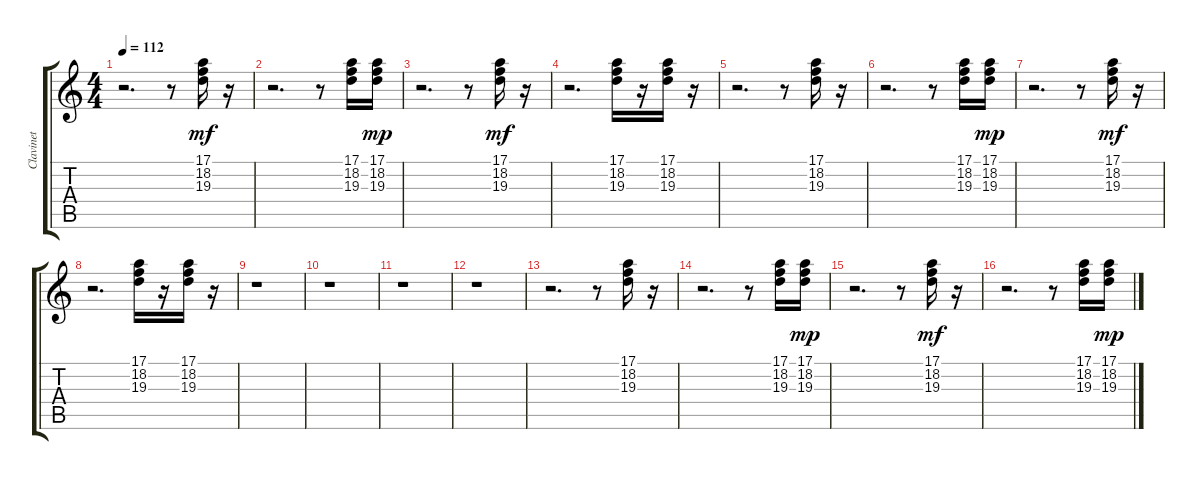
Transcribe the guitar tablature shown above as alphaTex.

\track ("Clavinet" "Clavinet") {instrument clavinet}
\staff {score tabs}
\tuning (E4 B3 G3 D3 A2 E2) {hide}
\ts (4 4)
\tempo 112
\clef g2
\ks c
r.2{d dy mf} r.8 (17.1 18.2 19.3).16 r.16 |
r.2{d} r.8 (17.1 18.2 19.3).16 (17.1 18.2 19.3).16{dy mp} |
r.2{d} r.8 (17.1 18.2 19.3).16{dy mf} r.16 |
r.2{d} (17.1 18.2 19.3).16 r.16 (17.1 18.2 19.3).16 r.16 |
r.2{d} r.8 (17.1 18.2 19.3).16 r.16 |
r.2{d} r.8 (17.1 18.2 19.3).16 (17.1 18.2 19.3).16{dy mp} |
r.2{d} r.8 (17.1 18.2 19.3).16{dy mf} r.16 |
r.2{d} (17.1 18.2 19.3).16 r.16 (17.1 18.2 19.3).16 r.16 |
r.1 |
r.1 |
r.1 |
r.1 |
r.2{d} r.8 (17.1 18.2 19.3).16 r.16 |
r.2{d} r.8 (17.1 18.2 19.3).16 (17.1 18.2 19.3).16{dy mp} |
r.2{d} r.8 (17.1 18.2 19.3).16{dy mf} r.16 |
r.2{d} r.8 (17.1 18.2 19.3).16 (17.1 18.2 19.3).16{dy mp}
